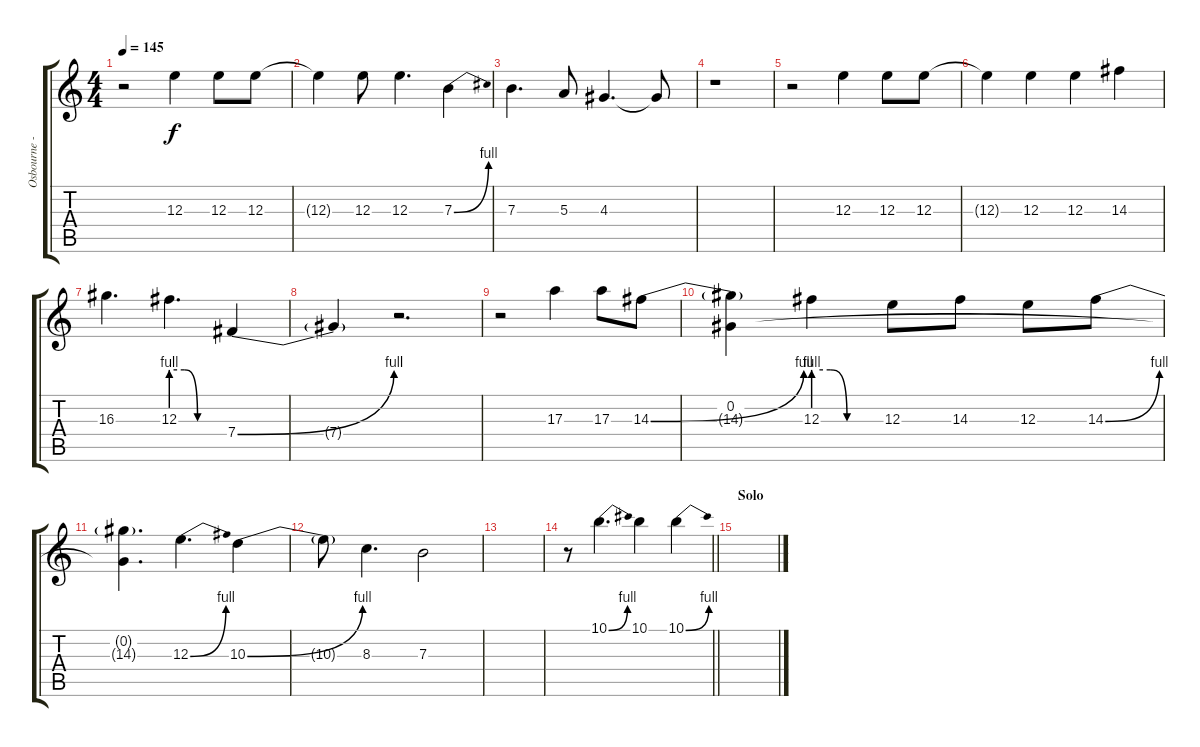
\track ("Osbourne - Vocals" "Osbourne -") {instrument overdrivenguitar}
\staff {score tabs}
\tuning (Db4 Ab3 E3 B2 Gb2 Db2) {hide}
\ts (4 4)
\tempo 145
\clef g2
\ks c
r.2{dy f} 12.3.4 12.3.8 12.3.8 |
12.3{t}.4 12.3.8 12.3.4{d} 7.3{be (bend 0 0 60 4)}.4 |
7.3.4{d} 5.3.8 4.3.4{d} 4.3{t}.8 |
r.1 |
r.2 12.3.4 12.3.8 12.3.8 |
12.3{t}.4 12.3.4 12.3.4 14.3.4 |
16.3.4{d} 12.3{be (custom 0 4 15 4 30 0 60 0)}.4{d} 7.4{be (bend 0 0 60 4)}.4 |
7.4{t}.4 r.2{d} |
r.2 17.3.4 17.3.8 14.3{be (bend 0 0 60 4)}.8 |
(0.2 14.3{t}).4 12.3{be (custom 0 4 15 4 30 0 60 0)}.4 12.3.8 14.3.8 12.3.8 14.3{be (bend 0 0 60 4)}.8 |
(0.2{t} 14.3{t}).4{d} 12.3{be (bend 0 0 60 4)}.4{d} 10.3{be (bend 0 0 60 4)}.4 |
10.3{t}.8 8.3.4{d} 7.3.2 |
|
\barLineRight lightlight
r.8 10.1{be (bend 0 0 60 4)}.4{d} 10.1.4 10.1{be (bend 0 0 60 4)}.4 |
\section ("" "Solo")
